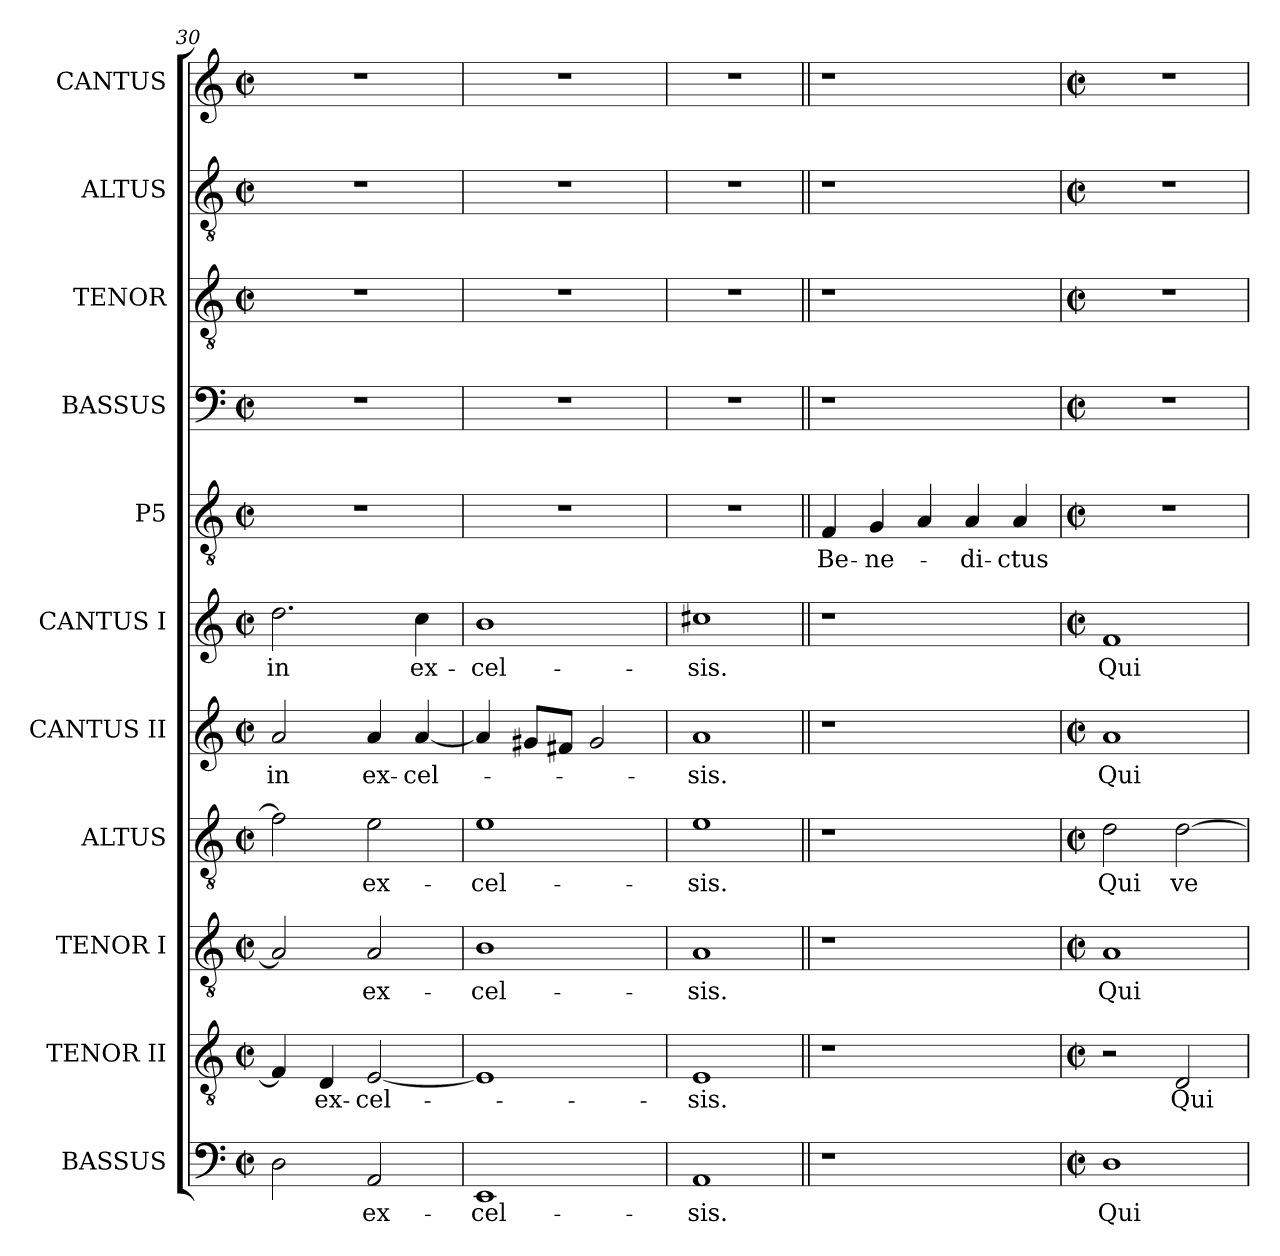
**kern	**text	**kern	**text	**kern	**text	**kern	**text	**kern	**text	**kern	**text	**kern	**text	**kern	**kern	**kern	**kern
*part11	*part11	*part10	*part10	*part9	*part9	*part8	*part8	*part7	*part7	*part6	*part6	*part5	*part5	*part4	*part3	*part2	*part1
*staff11	*staff11	*staff10	*staff10	*staff9	*staff9	*staff8	*staff8	*staff7	*staff7	*staff6	*staff6	*staff5	*staff5	*staff4	*staff3	*staff2	*staff1
*I"BASSUS	*	*I"TENOR II	*	*I"TENOR I	*	*I"ALTUS	*	*I"CANTUS II	*	*I"CANTUS I	*	*I"P5	*	*I"BASSUS	*I"TENOR	*I"ALTUS	*I"CANTUS
*I'B.	*	*I'T. II	*	*I'T. I	*	*I'A.	*	*I'C. II	*	*I'C. I	*	*	*	*I'B.	*I'T.	*I'A.	*I'C.
*clefF4	*	*clefGv2	*	*clefGv2	*	*clefGv2	*	*clefG2	*	*clefG2	*	*clefGv2	*	*clefF4	*clefGv2	*clefGv2	*clefG2
*	*	*ITrd7c12	*	*ITrd7c12	*	*ITrd7c12	*	*	*	*	*	*ITrd7c12	*	*	*ITrd7c12	*ITrd7c12	*
*k[]	*	*k[]	*	*k[]	*	*k[]	*	*k[]	*	*k[]	*	*k[]	*	*k[]	*k[]	*k[]	*k[]
*a:	*	*a:	*	*a:	*	*a:	*	*a:	*	*a:	*	*a:	*	*a:	*a:	*a:	*a:
*M2/2	*	*M2/2	*	*M2/2	*	*M2/2	*	*M2/2	*	*M2/2	*	*M2/2	*	*M2/2	*M2/2	*M2/2	*M2/2
*met(c|)	*	*met(c|)	*	*met(c|)	*	*met(c|)	*	*met(c|)	*	*met(c|)	*	*met(c|)	*	*met(c|)	*met(c|)	*met(c|)	*met(c|)
=30	=30	=30	=30	=30	=30	=30	=30	=30	=30	=30	=30	=30	=30	=30	=30	=30	=30
!	!	!	!	!	!	!	!	!	!LO:LY:b:color=#000000	!	!	!	!	!	!	!	!
!	!	!	!	!	!	!	!	!	!	!	!LO:LY:b:color=#000000	!	!	!	!	!	!
2Di\	.	4FFi/]	.	2AAi/]	.	2Fi\]	.	2ai/	in	2.ddi\	in	1r	.	1r	1r	1r	1r
!	!	!	!LO:LY:b:color=#000000	!	!	!	!	!	!	!	!	!	!	!	!	!	!
.	.	4DDi/	ex-	.	.	.	.	.	.	.	.	.	.	.	.	.	.
!	!LO:LY:b:color=#000000	!	!	!	!	!	!	!	!	!	!	!	!	!	!	!	!
!	!	!	!LO:LY:b:color=#000000	!	!	!	!	!	!	!	!	!	!	!	!	!	!
!	!	!	!	!	!LO:LY:b:color=#000000	!	!	!	!	!	!	!	!	!	!	!	!
!	!	!	!	!	!	!	!LO:LY:b:color=#000000	!	!	!	!	!	!	!	!	!	!
!	!	!	!	!	!	!	!	!	!LO:LY:b:color=#000000	!	!	!	!	!	!	!	!
2AAi/	ex-	[2EEi/	-cel-	2AAi/	ex-	2Ei\	ex-	4ai/	ex-	.	.	.	.	.	.	.	.
!	!	!	!	!	!	!	!	!	!LO:LY:b:color=#000000	!	!	!	!	!	!	!	!
!	!	!	!	!	!	!	!	!	!	!	!LO:LY:b:color=#000000	!	!	!	!	!	!
.	.	.	.	.	.	.	.	[4ai/	-cel-	4cci\	ex-	.	.	.	.	.	.
=31	=31	=31	=31	=31	=31	=31	=31	=31	=31	=31	=31	=31	=31	=31	=31	=31	=31
!	!LO:LY:b:color=#000000	!	!	!	!	!	!	!	!	!	!	!	!	!	!	!	!
!	!	!	!	!	!LO:LY:b:color=#000000	!	!	!	!	!	!	!	!	!	!	!	!
!	!	!	!	!	!	!	!LO:LY:b:color=#000000	!	!	!	!	!	!	!	!	!	!
!	!	!	!	!	!	!	!	!	!	!	!LO:LY:b:color=#000000	!	!	!	!	!	!
1EEi	-cel-	1EEi]	.	1BBi	-cel-	1Ei	-cel-	4ai/]	.	1bi	-cel-	1r	.	1r	1r	1r	1r
.	.	.	.	.	.	.	.	8g#Xi/L	.	.	.	.	.	.	.	.	.
.	.	.	.	.	.	.	.	8f#Xi/J	.	.	.	.	.	.	.	.	.
.	.	.	.	.	.	.	.	2g#i/	.	.	.	.	.	.	.	.	.
=32	=32	=32	=32	=32	=32	=32	=32	=32	=32	=32	=32	=32	=32	=32	=32	=32	=32
!	!LO:LY:b:color=#000000	!	!	!	!	!	!	!	!	!	!	!	!	!	!	!	!
!	!	!	!LO:LY:b:color=#000000	!	!	!	!	!	!	!	!	!	!	!	!	!	!
!	!	!	!	!	!LO:LY:b:color=#000000	!	!	!	!	!	!	!	!	!	!	!	!
!	!	!	!	!	!	!	!LO:LY:b:color=#000000	!	!	!	!	!	!	!	!	!	!
!	!	!	!	!	!	!	!	!	!LO:LY:b:color=#000000	!	!	!	!	!	!	!	!
!	!	!	!	!	!	!	!	!	!	!	!LO:LY:b:color=#000000	!	!	!	!	!	!
1AAi	-sis.	1EEi	-sis.	1AAi	-sis.	1Ei	-sis.	1ai	-sis.	1cc#Xi	-sis.	1r	.	1r	1r	1r	1r
!!LO:PB:g=z
=33||	=33||	=33||	=33||	=33||	=33||	=33||	=33||	=33||	=33||	=33||	=33||	=33||	=33||	=33||	=33||	=33||	=33||
!LO:N:vis=1	!	!LO:N:vis=1	!	!LO:N:vis=1	!	!LO:N:vis=1	!	!LO:N:vis=1	!	!LO:N:vis=1	!	!	!	!	!	!	!
!	!	!	!	!	!	!	!	!	!	!	!	!	!LO:LY:b:color=#000000	!LO:N:vis=1	!LO:N:vis=1	!LO:N:vis=1	!LO:N:vis=1
1r	.	1r	.	1r	.	1r	.	1r	.	1r	.	4FFi/	Be-	1r	1r	1r	1r
!	!	!	!	!	!	!	!	!	!	!	!	!	!LO:LY:b:color=#000000	!	!	!	!
.	.	.	.	.	.	.	.	.	.	.	.	4GGi/	-ne-	.	.	.	.
.	.	.	.	.	.	.	.	.	.	.	.	4AAi/	.	.	.	.	.
!	!	!	!	!	!	!	!	!	!	!	!	!	!LO:LY:b:color=#000000	!	!	!	!
.	.	.	.	.	.	.	.	.	.	.	.	4AAi/	-di-	.	.	.	.
!	!	!	!	!	!	!	!	!	!	!	!	!	!LO:LY:b:color=#000000	!	!	!	!
4ryy	.	4ryy	.	4ryy	.	4ryy	.	4ryy	.	4ryy	.	4AAi/	-ctus	4ryy	4ryy	4ryy	4ryy
!!LO:LB:g=z
=34	=34	=34	=34	=34	=34	=34	=34	=34	=34	=34	=34	=34	=34	=34	=34	=34	=34
*M2/2	*	*M2/2	*	*M2/2	*	*M2/2	*	*M2/2	*	*M2/2	*	*M2/2	*	*M2/2	*M2/2	*M2/2	*M2/2
*met(c|)	*	*met(c|)	*	*met(c|)	*	*met(c|)	*	*met(c|)	*	*met(c|)	*	*met(c|)	*	*met(c|)	*met(c|)	*met(c|)	*met(c|)
!	!LO:LY:b:color=#000000	!	!	!	!	!	!	!	!	!	!	!	!	!	!	!	!
!	!	!	!	!	!LO:LY:b:color=#000000	!	!	!	!	!	!	!	!	!	!	!	!
!	!	!	!	!	!	!	!LO:LY:b:color=#000000	!	!	!	!	!	!	!	!	!	!
!	!	!	!	!	!	!	!	!	!LO:LY:b:color=#000000	!	!	!	!	!	!	!	!
!	!	!	!	!	!	!	!	!	!	!	!LO:LY:b:color=#000000	!	!	!	!	!	!
1Di	Qui	2r	.	1AAi	Qui	2Di\	Qui	1ai	Qui	1fi	Qui	1r	.	1r	1r	1r	1r
!	!	!	!LO:LY:b:color=#000000	!	!	!	!	!	!	!	!	!	!	!	!	!	!
!	!	!	!	!	!	!	!LO:LY:b:color=#000000	!	!	!	!	!	!	!	!	!	!
.	.	2DDi/	Qui	.	.	[2Di\	ve-	.	.	.	.	.	.	.	.	.	.
=	=	=	=	=	=	=	=	=	=	=	=	=	=	=	=	=	=
*-	*-	*-	*-	*-	*-	*-	*-	*-	*-	*-	*-	*-	*-	*-	*-	*-	*-
